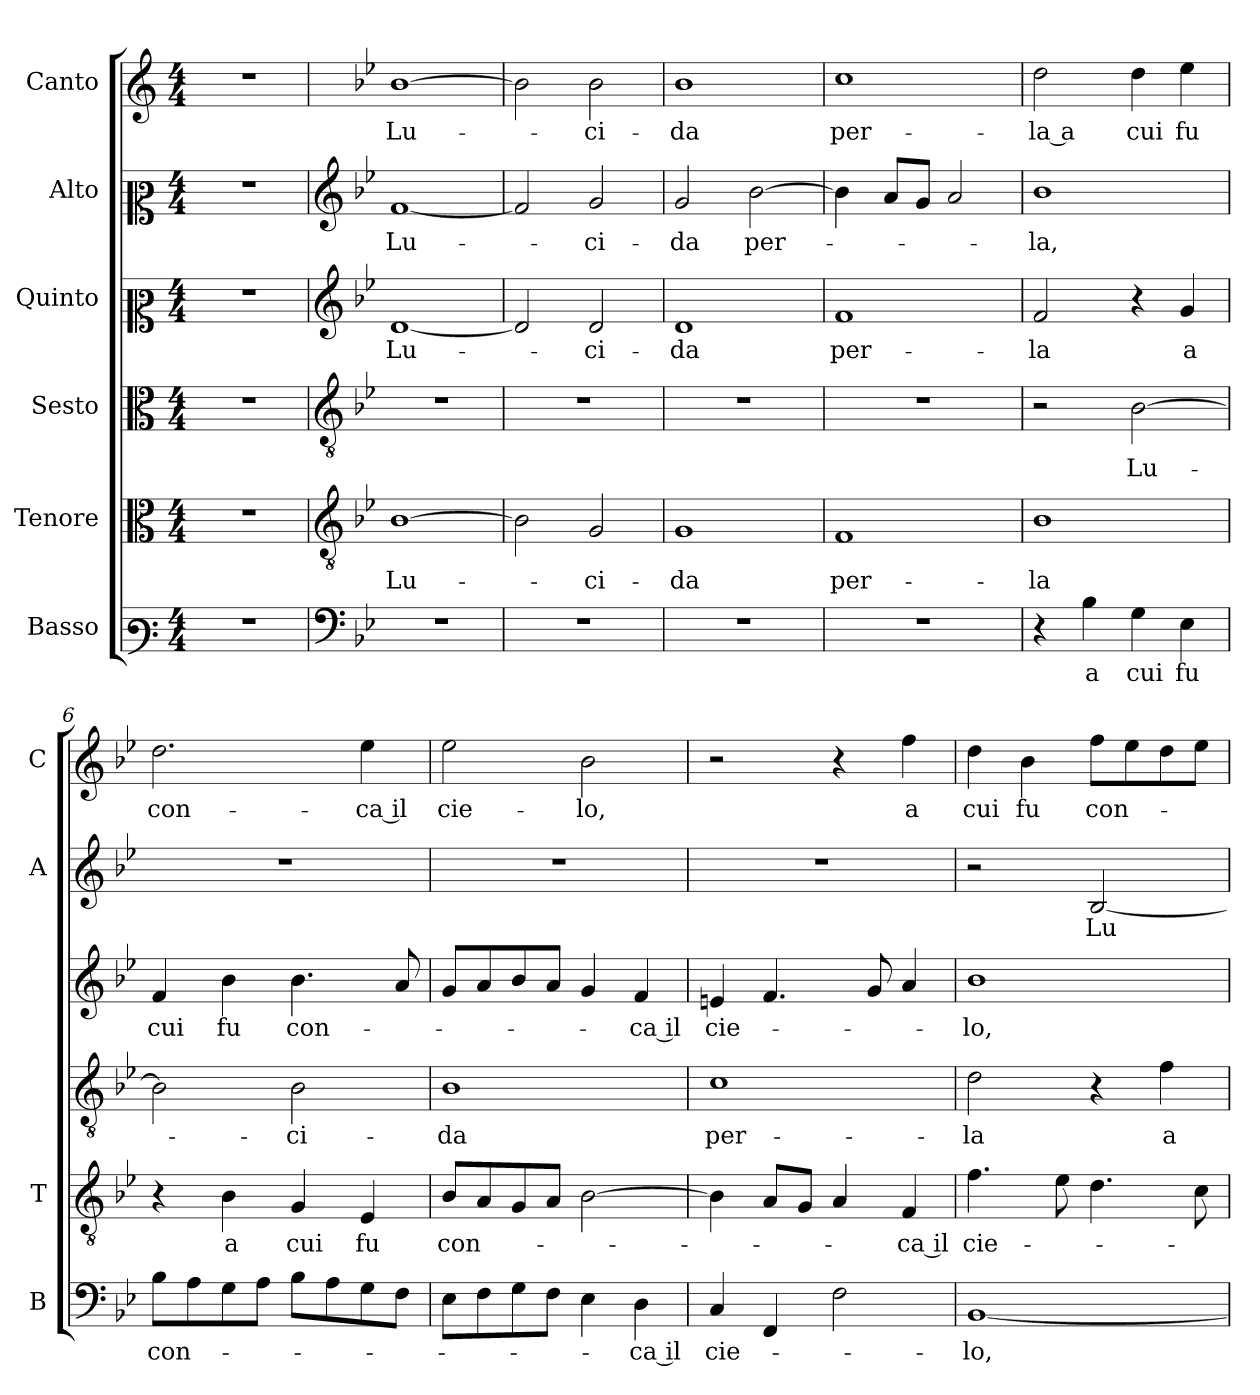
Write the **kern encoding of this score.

**kern	**text	**kern	**text	**kern	**text	**kern	**text	**kern	**text	**kern	**text
*part6	*part6	*part5	*part5	*part4	*part4	*part3	*part3	*part2	*part2	*part1	*part1
*staff6	*staff6	*staff5	*staff5	*staff4	*staff4	*staff3	*staff3	*staff2	*staff2	*staff1	*staff1
*I"Basso	*	*I"Tenore	*	*I"Sesto	*	*I"Quinto	*	*I"Alto	*	*I"Canto	*
*I'B	*	*I'T	*	*	*	*	*	*I'A	*	*I'C	*
*clefF3	*	*clefC3	*	*clefC3	*	*clefC2	*	*clefC2	*	*clefG2	*
*k[]	*	*k[]	*	*k[]	*	*k[]	*	*k[]	*	*k[]	*
*C:	*	*C:	*	*C:	*	*C:	*	*C:	*	*C:	*
*M4/4	*	*M4/4	*	*M4/4	*	*M4/4	*	*M4/4	*	*M4/4	*
=	=	=	=	=	=	=	=	=	=	=	=
1r	.	1r	.	1r	.	1r	.	1r	.	1r	.
=1	=1	=1	=1	=1	=1	=1	=1	=1	=1	=1	=1
*clefF4	*	*clefGv2	*	*clefGv2	*	*clefG2	*	*clefG2	*	*	*
*k[b-e-]	*	*k[b-e-]	*	*k[b-e-]	*	*k[b-e-]	*	*k[b-e-]	*	*k[b-e-]	*
*B-:	*	*B-:	*	*B-:	*	*B-:	*	*B-:	*	*B-:	*
!	!	!	!LO:LY:b	!	!	!	!LO:LY:b	!	!LO:LY:b	!	!LO:LY:b
1r	.	[1B-	Lu-	1r	.	[1d	Lu-	[1f	Lu-	[1b-	Lu-
=2	=2	=2	=2	=2	=2	=2	=2	=2	=2	=2	=2
1r	.	2B-\]	.	1r	.	2d/]	.	2f/]	.	2b-\]	.
!	!	!	!LO:LY:b	!	!	!	!LO:LY:b	!	!LO:LY:b	!	!LO:LY:b
.	.	2G/	-ci-	.	.	2d/	-ci-	2g/	-ci-	2b-\	-ci-
=3	=3	=3	=3	=3	=3	=3	=3	=3	=3	=3	=3
!	!	!	!LO:LY:b	!	!	!	!LO:LY:b	!	!LO:LY:b	!	!LO:LY:b
1r	.	1G	-da	1r	.	1d	-da	2g/	-da	1b-	-da
!	!	!	!	!	!	!	!	!	!LO:LY:b	!	!
.	.	.	.	.	.	.	.	[2b-\	per-	.	.
=4	=4	=4	=4	=4	=4	=4	=4	=4	=4	=4	=4
!	!	!	!LO:LY:b	!	!	!	!LO:LY:b	!	!	!	!LO:LY:b
1r	.	1F	per-	1r	.	1f	per-	4b-\]	.	1cc	per-
.	.	.	.	.	.	.	.	8a/L	.	.	.
.	.	.	.	.	.	.	.	8g/J	.	.	.
.	.	.	.	.	.	.	.	2a/	.	.	.
=5	=5	=5	=5	=5	=5	=5	=5	=5	=5	=5	=5
!	!	!	!LO:LY:b	!	!	!	!LO:LY:b	!	!LO:LY:b	!	!LO:LY:b
4r	.	1B-	-la	2r	.	2f/	-la	1b-	-la,	2dd\	-la a
!	!LO:LY:b	!	!	!	!	!	!	!	!	!	!
4B-\	a	.	.	.	.	.	.	.	.	.	.
!	!LO:LY:b	!	!	!	!LO:LY:b	!	!	!	!	!	!LO:LY:b
4G\	cui	.	.	[2B-\	Lu-	4r	.	.	.	4dd\	cui
!	!LO:LY:b	!	!	!	!	!	!LO:LY:b	!	!	!	!LO:LY:b
4E-\	fu	.	.	.	.	4g/	a	.	.	4ee-\	fu
=6	=6	=6	=6	=6	=6	=6	=6	=6	=6	=6	=6
!	!LO:LY:b	!	!	!	!	!	!LO:LY:b	!	!	!	!LO:LY:b
8B-\L	con-	4r	.	2B-\]	.	4f/	cui	1r	.	2.dd\	con-
8A\	.	.	.	.	.	.	.	.	.	.	.
!	!	!	!LO:LY:b	!	!	!	!LO:LY:b	!	!	!	!
8G\	.	4B-\	a	.	.	4b-\	fu	.	.	.	.
8A\J	.	.	.	.	.	.	.	.	.	.	.
!	!	!	!LO:LY:b	!	!LO:LY:b	!	!LO:LY:b	!	!	!	!
8B-\L	.	4G/	cui	2B-\	-ci-	4.b-\	con-	.	.	.	.
8A\	.	.	.	.	.	.	.	.	.	.	.
!	!	!	!LO:LY:b	!	!	!	!	!	!	!	!LO:LY:b
8G\	.	4E-/	fu	.	.	.	.	.	.	4ee-\	-ca il
8F\J	.	.	.	.	.	8a/	.	.	.	.	.
=7	=7	=7	=7	=7	=7	=7	=7	=7	=7	=7	=7
!	!	!	!LO:LY:b	!	!LO:LY:b	!	!	!	!	!	!LO:LY:b
8E-\L	.	8B-/L	con-	1B-	-da	8g/L	.	1r	.	2ee-\	cie-
8F\	.	8A/	.	.	.	8a/	.	.	.	.	.
8G\	.	8G/	.	.	.	8b-/	.	.	.	.	.
8F\J	.	8A/J	.	.	.	8a/J	.	.	.	.	.
!	!	!	!	!	!	!	!	!	!	!	!LO:LY:b
4E-\	.	[2B-\	.	.	.	4g/	.	.	.	2b-\	-lo,
!	!LO:LY:b	!	!	!	!	!	!LO:LY:b	!	!	!	!
4D\	-ca il	.	.	.	.	4f/	-ca il	.	.	.	.
=8	=8	=8	=8	=8	=8	=8	=8	=8	=8	=8	=8
!	!LO:LY:b	!	!	!	!LO:LY:b	!	!LO:LY:b	!	!	!	!
4C/	cie-	4B-\]	.	1c	per-	4en/	cie-	1r	.	2r	.
4FF/	.	8A/L	.	.	.	4.f/	.	.	.	.	.
.	.	8G/J	.	.	.	.	.	.	.	.	.
2F\	.	4A/	.	.	.	.	.	.	.	4r	.
.	.	.	.	.	.	8g/	.	.	.	.	.
!	!	!	!LO:LY:b	!	!	!	!	!	!	!	!LO:LY:b
.	.	4F/	-ca il	.	.	4a/	.	.	.	4ff\	a
!!LO:LB:g=z
=9	=9	=9	=9	=9	=9	=9	=9	=9	=9	=9	=9
!	!LO:LY:b	!	!LO:LY:b	!	!LO:LY:b	!	!LO:LY:b	!	!	!	!LO:LY:b
[1BB-	-lo,	4.f\	cie-	2d\	-la	1b-	-lo,	2r	.	4dd\	cui
!	!	!	!	!	!	!	!	!	!	!	!LO:LY:b
.	.	.	.	.	.	.	.	.	.	4b-\	fu
.	.	8e-\	.	.	.	.	.	.	.	.	.
!	!	!	!	!	!	!	!	!	!LO:LY:b	!	!LO:LY:b
.	.	4.d\	.	4r	.	.	.	[2B-/	Lu-	8ff\L	con-
.	.	.	.	.	.	.	.	.	.	8ee-\	.
!	!	!	!	!	!LO:LY:b	!	!	!	!	!	!
.	.	.	.	4f\	a	.	.	.	.	8dd\	.
.	.	8c\	.	.	.	.	.	.	.	8ee-\J	.
=	=	=	=	=	=	=	=	=	=	=	=
*-	*-	*-	*-	*-	*-	*-	*-	*-	*-	*-	*-
